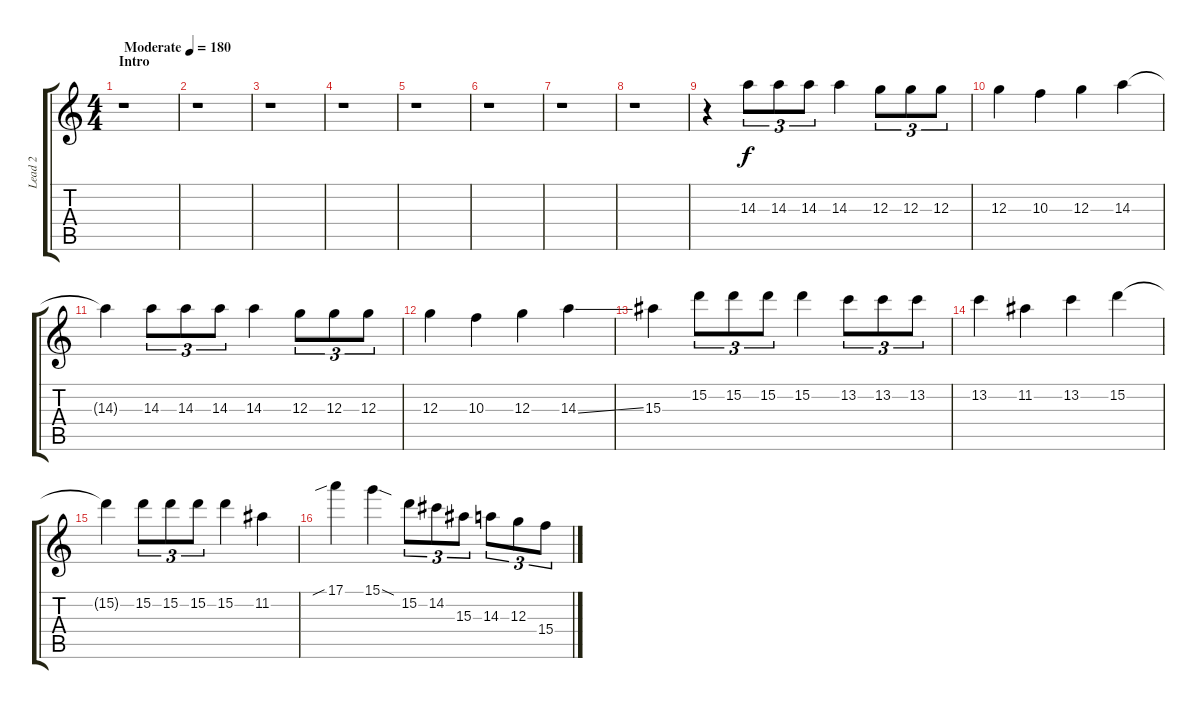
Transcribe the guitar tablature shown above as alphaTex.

\track ("Lead 2" "Lead 2") {instrument distortionguitar}
\staff {score tabs}
\tuning (E4 B3 G3 D3 A2 D2) {hide}
\ts (4 4)
\section ("" "Intro")
\tempo (180 "Moderate")
\clef g2
\ks c
r.1{dy f instrument distortionguitar} |
r.1 |
r.1 |
r.1 |
r.1 |
r.1 |
r.1 |
r.1 |
r.4 14.3.8{tu (3 2)} 14.3.8{tu (3 2)} 14.3.8{tu (3 2)} 14.3.4 12.3.8{tu (3 2)} 12.3.8{tu (3 2)} 12.3.8{tu (3 2)} |
12.3.4 10.3.4 12.3.4 14.3.4 |
14.3{t}.4 14.3.8{tu (3 2)} 14.3.8{tu (3 2)} 14.3.8{tu (3 2)} 14.3.4 12.3.8{tu (3 2)} 12.3.8{tu (3 2)} 12.3.8{tu (3 2)} |
12.3.4 10.3.4 12.3.4 14.3{ss}.4 |
15.3.4 15.2.8{tu (3 2)} 15.2.8{tu (3 2)} 15.2.8{tu (3 2)} 15.2.4 13.2.8{tu (3 2)} 13.2.8{tu (3 2)} 13.2.8{tu (3 2)} |
13.2.4 11.2.4 13.2.4 15.2.4 |
15.2{t}.4 15.2.8{tu (3 2)} 15.2.8{tu (3 2)} 15.2.8{tu (3 2)} 15.2.4 11.2.4 |
17.1{sib}.4 15.1{sod}.4 15.2.8{tu (3 2)} 14.2.8{tu (3 2)} 15.3.8{tu (3 2)} 14.3.8{tu (3 2)} 12.3.8{tu (3 2)} 15.4.8{tu (3 2)}
